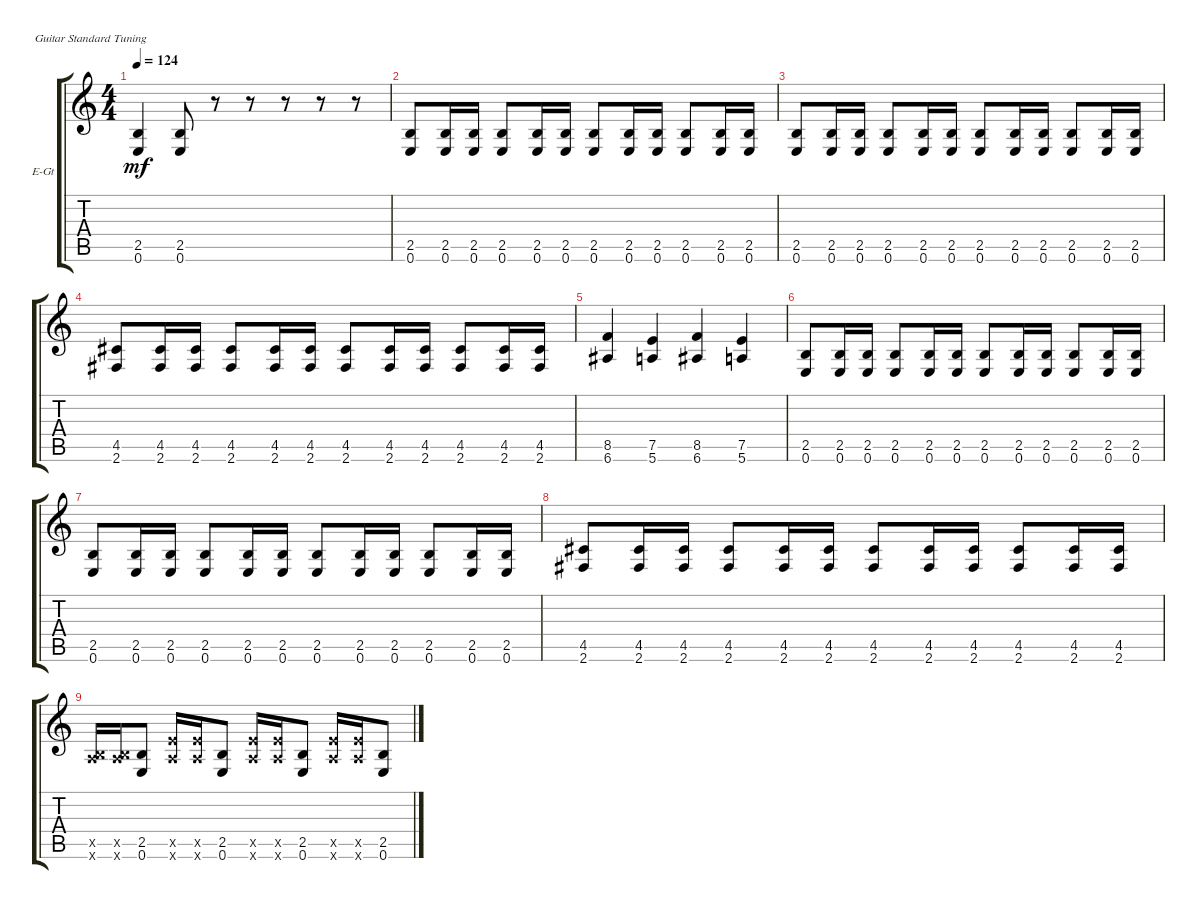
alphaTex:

\defaultSystemsLayout 4
\bracketExtendMode groupsimilarinstruments
\firstSystemTrackNameOrientation horizontal
\otherSystemsTrackNameOrientation horizontal
\track ("Electric Guitar (Drive)" "E-Gt") {instrument overdrivenguitar}
\staff {score tabs}
\tuning (E4 B3 G3 D3 A2 E2)
\ts (4 4)
\tempo 124
\clef g2
\ks c
(0.6 2.5).4{dy mf} (0.6 2.5).8 r.8 r.8 r.8 r.8 r.8 |
(0.6 2.5).8 (0.6 2.5).16 (0.6 2.5).16 (0.6 2.5).8 (0.6 2.5).16 (0.6 2.5).16 (0.6 2.5).8 (0.6 2.5).16 (0.6 2.5).16 (0.6 2.5).8 (0.6 2.5).16 (0.6 2.5).16 |
(0.6 2.5).8 (0.6 2.5).16 (0.6 2.5).16 (0.6 2.5).8 (0.6 2.5).16 (0.6 2.5).16 (0.6 2.5).8 (0.6 2.5).16 (0.6 2.5).16 (0.6 2.5).8 (0.6 2.5).16 (0.6 2.5).16 |
(2.6 4.5).8 (2.6 4.5).16 (2.6 4.5).16 (2.6 4.5).8 (2.6 4.5).16 (2.6 4.5).16 (2.6 4.5).8 (2.6 4.5).16 (2.6 4.5).16 (2.6 4.5).8 (2.6 4.5).16 (2.6 4.5).16 |
(6.6 8.5).4 (5.6 7.5).4 (6.6 8.5).4 (5.6 7.5).4 |
(0.6 2.5).8 (0.6 2.5).16 (0.6 2.5).16 (0.6 2.5).8 (0.6 2.5).16 (0.6 2.5).16 (0.6 2.5).8 (0.6 2.5).16 (0.6 2.5).16 (0.6 2.5).8 (0.6 2.5).16 (0.6 2.5).16 |
(0.6 2.5).8 (0.6 2.5).16 (0.6 2.5).16 (0.6 2.5).8 (0.6 2.5).16 (0.6 2.5).16 (0.6 2.5).8 (0.6 2.5).16 (0.6 2.5).16 (0.6 2.5).8 (0.6 2.5).16 (0.6 2.5).16 |
(2.6 4.5).8 (2.6 4.5).16 (2.6 4.5).16 (2.6 4.5).8 (2.6 4.5).16 (2.6 4.5).16 (2.6 4.5).8 (2.6 4.5).16 (2.6 4.5).16 (2.6 4.5).8 (2.6 4.5).16 (2.6 4.5).16 |
(5.6{x} 2.5{x}).16 (5.6{x} 2.5{x}).16 (0.6 2.5).8 (5.6{x} 7.5{x}).16 (7.5{x} 5.6{x}).16 (0.6 2.5).8 (5.6{x} 7.5{x}).16 (7.5{x} 5.6{x}).16 (0.6 2.5).8 (5.6{x} 7.5{x}).16 (7.5{x} 5.6{x}).16 (0.6 2.5).8
